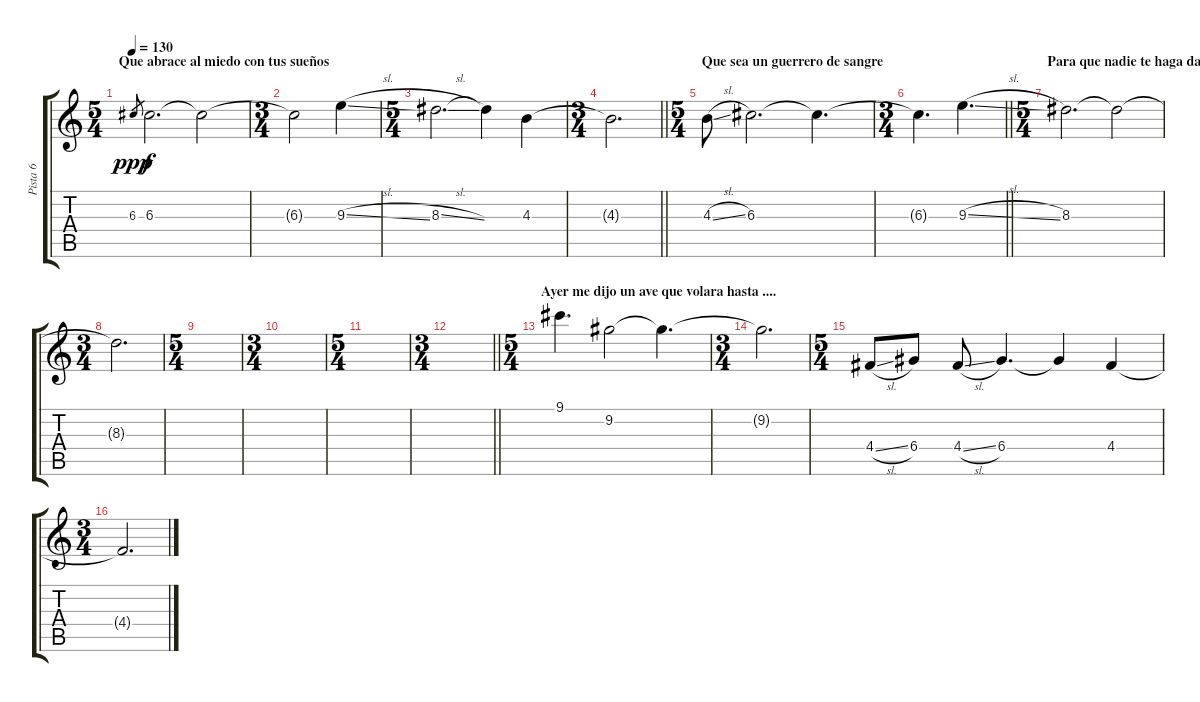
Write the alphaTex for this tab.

\track ("Pista 6" "Pista 6") {instrument overdrivenguitar}
\staff {score tabs}
\tuning (E4 B3 G3 D3 A2 E2) {hide}
\ts (5 4)
\section ("" "Que abrace al miedo con tus sueños")
\tempo 130
\clef g2
\ks c
6.3.8{gr dy ppp} 6.3.2{d dy f} 6.3{t}.2 |
\ts (3 4)
6.3{t}.2 9.3{sl}.4 |
\ts (5 4)
8.3{sl}.2{d} 8.3{t}.4 4.3.4 |
\ts (3 4)
\barLineRight lightlight
4.3{t}.2{d} |
\ts (5 4)
\section ("" "Que sea un guerrero de sangre")
4.3{sl}.8 6.3.2{d} 6.3{t}.4{d} |
\ts (3 4)
\barLineRight lightlight
6.3{t}.4{d} 9.3{sl}.4{d} |
\ts (5 4)
\section ("" "Para que nadie te haga daño")
8.3.2{d} 8.3{t}.2 |
\ts (3 4)
8.3{t}.2{d} |
\ts (5 4)
|
\ts (3 4)
|
\ts (5 4)
|
\ts (3 4)
\barLineRight lightlight
|
\ts (5 4)
\section ("" "Ayer me dijo un ave que volara hasta ....")
9.1.4{d} 9.2.2 9.2{t}.4{d} |
\ts (3 4)
9.2{t}.2{d} |
\ts (5 4)
4.4{sl}.8 6.4.8 4.4{sl}.8 6.4.4{d} 6.4{t}.4 4.4.4 |
\ts (3 4)
4.4{t}.2{d}
